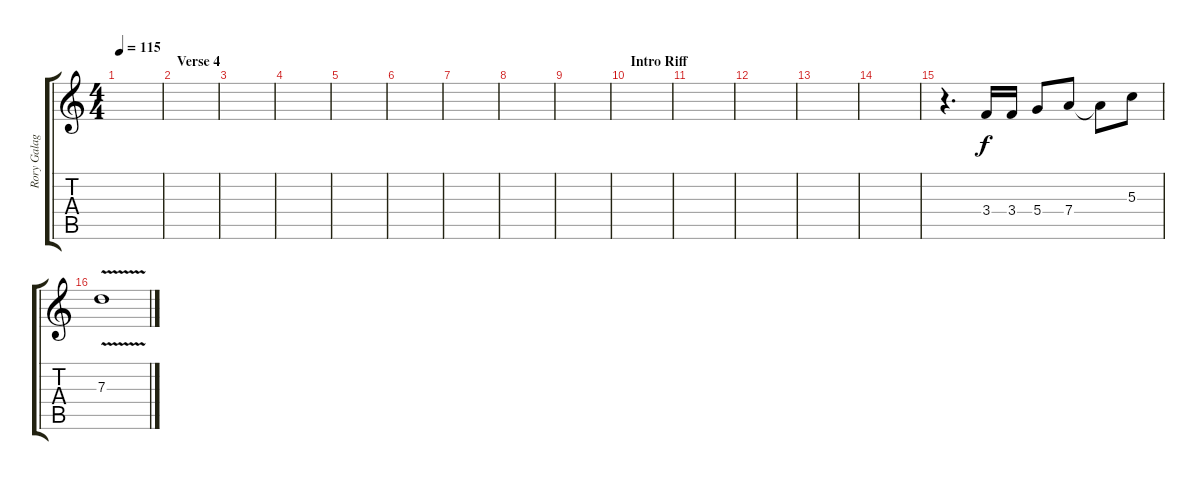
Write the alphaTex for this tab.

\track ("Rory Galagher Lead 2" "Rory Galag") {instrument overdrivenguitar}
\staff {score tabs}
\tuning (E4 B3 G3 D3 A2 E2) {hide}
\ts (4 4)
\tempo 115
\clef g2
\ks c
|
\section ("" "Verse 4")
|
|
|
|
|
|
|
|
\section ("" "Intro Riff")
|
|
|
|
|
r.4{d volume 12} 3.4.16 3.4.16 5.4.8 7.4.8 7.4{t}.8 5.3.8{volume 13} |
7.3{v}.1{volume 16}
